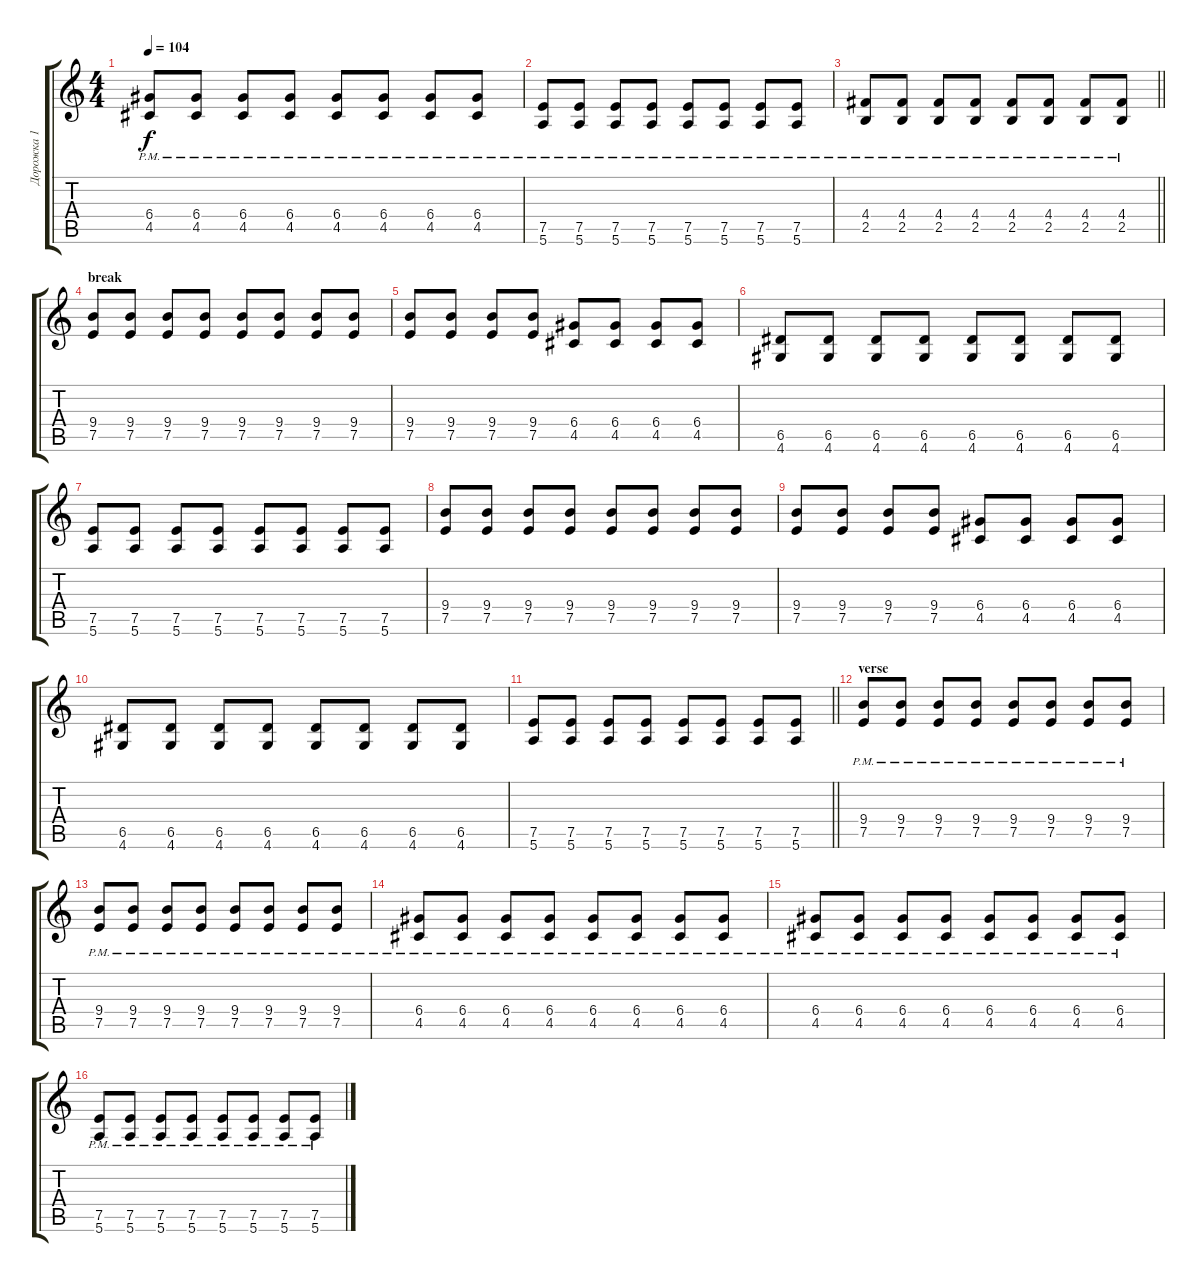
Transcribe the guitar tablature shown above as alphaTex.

\track ("Дорожка 1" "Дорожка 1") {instrument distortionguitar}
\staff {score tabs}
\tuning (E4 B3 G3 D3 A2 E2) {hide}
\ts (4 4)
\tempo 104
\clef g2
\ks c
(6.4{pm} 4.5{pm}).8{dy f} (6.4{pm} 4.5{pm}).8 (6.4{pm} 4.5{pm}).8 (6.4{pm} 4.5{pm}).8 (6.4{pm} 4.5{pm}).8 (6.4{pm} 4.5{pm}).8 (6.4{pm} 4.5{pm}).8 (6.4{pm} 4.5{pm}).8 |
(7.5{pm} 5.6{pm}).8 (7.5{pm} 5.6{pm}).8 (7.5{pm} 5.6{pm}).8 (7.5{pm} 5.6{pm}).8 (7.5{pm} 5.6{pm}).8 (7.5{pm} 5.6{pm}).8 (7.5{pm} 5.6{pm}).8 (7.5{pm} 5.6{pm}).8 |
\barLineRight lightlight
(4.4{pm} 2.5{pm}).8 (4.4{pm} 2.5{pm}).8 (4.4{pm} 2.5{pm}).8 (4.4{pm} 2.5{pm}).8 (4.4{pm} 2.5{pm}).8 (4.4{pm} 2.5{pm}).8 (4.4{pm} 2.5{pm}).8 (4.4{pm} 2.5{pm}).8 |
\section ("" "break")
(9.4 7.5).8 (9.4 7.5).8 (9.4 7.5).8 (9.4 7.5).8 (9.4 7.5).8 (9.4 7.5).8 (9.4 7.5).8 (9.4 7.5).8 |
(9.4 7.5).8 (9.4 7.5).8 (9.4 7.5).8 (9.4 7.5).8 (6.4 4.5).8 (6.4 4.5).8 (6.4 4.5).8 (6.4 4.5).8 |
(6.5 4.6).8 (6.5 4.6).8 (6.5 4.6).8 (6.5 4.6).8 (6.5 4.6).8 (6.5 4.6).8 (6.5 4.6).8 (6.5 4.6).8 |
(7.5 5.6).8 (7.5 5.6).8 (7.5 5.6).8 (7.5 5.6).8 (7.5 5.6).8 (7.5 5.6).8 (7.5 5.6).8 (7.5 5.6).8 |
(9.4 7.5).8 (9.4 7.5).8 (9.4 7.5).8 (9.4 7.5).8 (9.4 7.5).8 (9.4 7.5).8 (9.4 7.5).8 (9.4 7.5).8 |
(9.4 7.5).8 (9.4 7.5).8 (9.4 7.5).8 (9.4 7.5).8 (6.4 4.5).8 (6.4 4.5).8 (6.4 4.5).8 (6.4 4.5).8 |
(6.5 4.6).8 (6.5 4.6).8 (6.5 4.6).8 (6.5 4.6).8 (6.5 4.6).8 (6.5 4.6).8 (6.5 4.6).8 (6.5 4.6).8 |
\barLineRight lightlight
(7.5 5.6).8 (7.5 5.6).8 (7.5 5.6).8 (7.5 5.6).8 (7.5 5.6).8 (7.5 5.6).8 (7.5 5.6).8 (7.5 5.6).8 |
\section ("" "verse")
(9.4{pm} 7.5{pm}).8 (9.4{pm} 7.5{pm}).8 (9.4{pm} 7.5{pm}).8 (9.4{pm} 7.5{pm}).8 (9.4{pm} 7.5{pm}).8 (9.4{pm} 7.5{pm}).8 (9.4{pm} 7.5{pm}).8 (9.4{pm} 7.5{pm}).8 |
(9.4{pm} 7.5{pm}).8 (9.4{pm} 7.5{pm}).8 (9.4{pm} 7.5{pm}).8 (9.4{pm} 7.5{pm}).8 (9.4{pm} 7.5{pm}).8 (9.4{pm} 7.5{pm}).8 (9.4{pm} 7.5{pm}).8 (9.4{pm} 7.5{pm}).8 |
(6.4{pm} 4.5{pm}).8 (6.4{pm} 4.5{pm}).8 (6.4{pm} 4.5{pm}).8 (6.4{pm} 4.5{pm}).8 (6.4{pm} 4.5{pm}).8 (6.4{pm} 4.5{pm}).8 (6.4{pm} 4.5{pm}).8 (6.4{pm} 4.5{pm}).8 |
(6.4{pm} 4.5{pm}).8 (6.4{pm} 4.5{pm}).8 (6.4{pm} 4.5{pm}).8 (6.4{pm} 4.5{pm}).8 (6.4{pm} 4.5{pm}).8 (6.4{pm} 4.5{pm}).8 (6.4{pm} 4.5{pm}).8 (6.4{pm} 4.5{pm}).8 |
(7.5{pm} 5.6{pm}).8 (7.5{pm} 5.6{pm}).8 (7.5{pm} 5.6{pm}).8 (7.5{pm} 5.6{pm}).8 (7.5{pm} 5.6{pm}).8 (7.5{pm} 5.6{pm}).8 (7.5{pm} 5.6{pm}).8 (7.5{pm} 5.6{pm}).8
